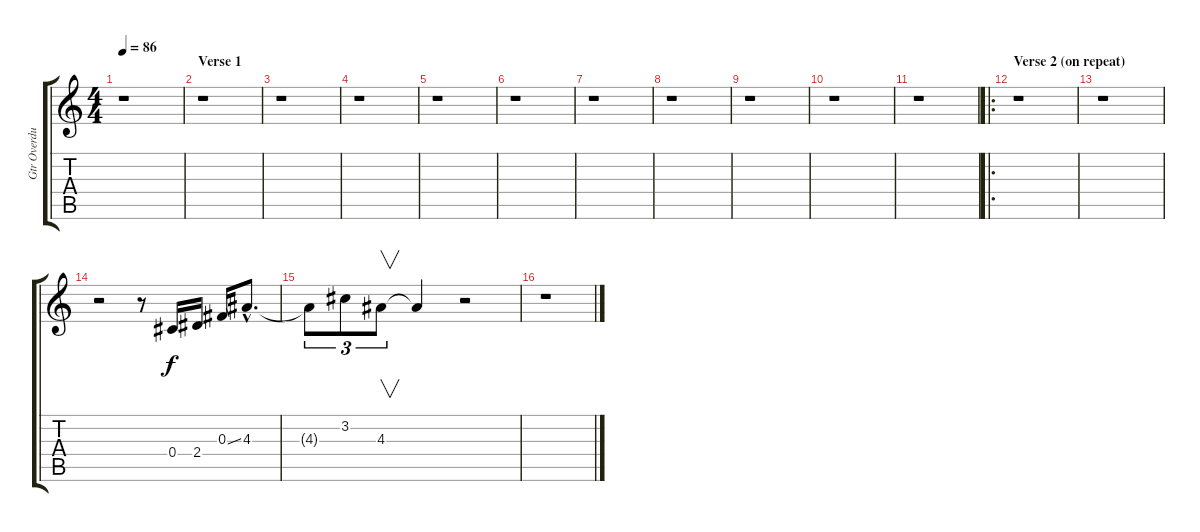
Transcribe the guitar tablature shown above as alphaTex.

\track ("Gtr Overdub" "Gtr Overdu") {instrument distortionguitar}
\staff {score tabs}
\tuning (Eb4 Bb3 Gb3 Db3 Ab2 Eb2) {hide}
\ts (4 4)
\tempo 86
\clef g2
\ks c
r.1{dy f volume 0 instrument distortionguitar} |
\section ("" "Verse 1")
r.1 |
r.1 |
r.1 |
r.1 |
r.1 |
r.1 |
r.1 |
r.1 |
r.1 |
r.1 |
\ro
\section ("" "Verse 2 (on repeat)")
r.1 |
r.1 |
r.2 r.8 0.4.16 2.4.16 0.3{ss}.16 4.3{hac}.8{d} |
4.3{t}.8{tu (3 2)} 3.2.8{tu (3 2)} 4.3.8{v tu (3 2)} 4.3{t}.4 r.2 |
r.1
